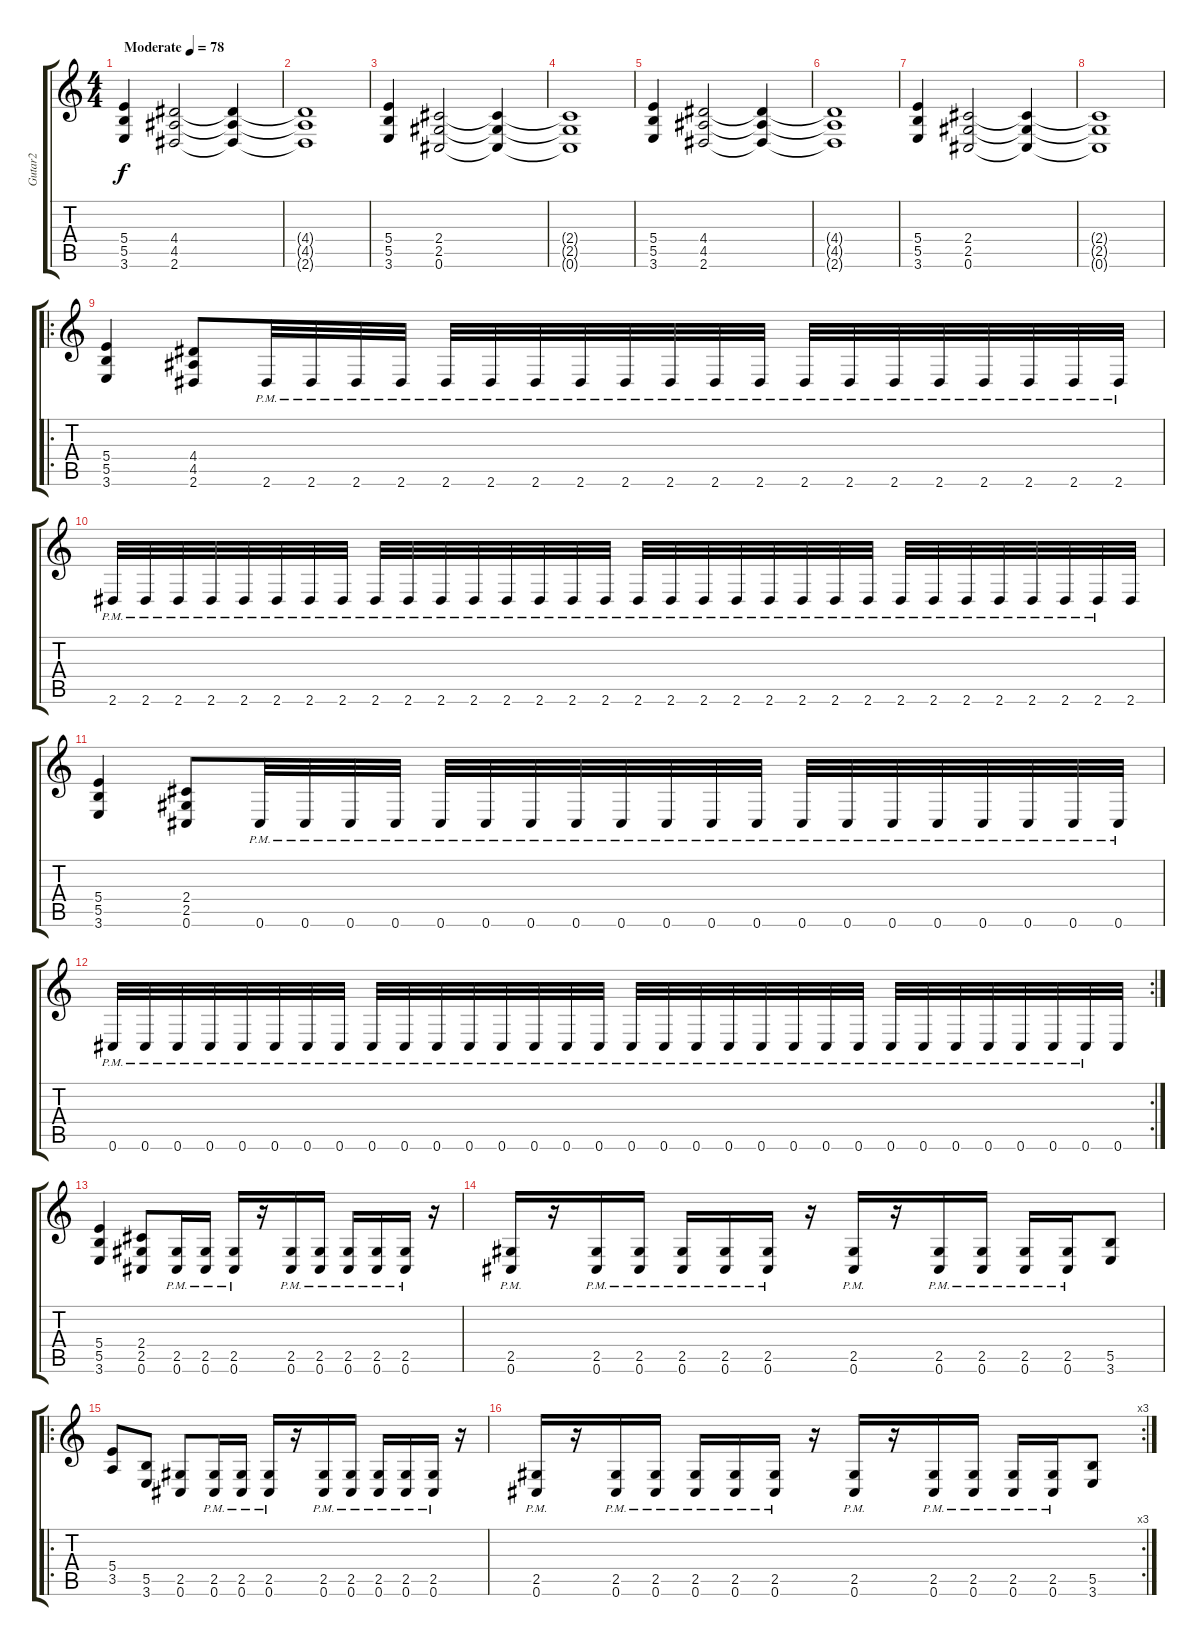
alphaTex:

\track ("Gutar2" "Gutar2") {instrument distortionguitar}
\staff {score tabs}
\tuning (Db4 Ab3 E3 B2 Gb2 Db2) {hide}
\ts (4 4)
\tempo (78 "Moderate")
\clef g2
\ks c
(5.4 5.5 3.6).4{dy f instrument distortionguitar} (4.4 4.5 2.6).2 (4.4{t} 4.5{t} 2.6{t}).4 |
(4.4{t} 4.5{t} 2.6{t}).1 |
(5.4 5.5 3.6).4 (2.4 2.5 0.6).2 (2.4{t} 2.5{t} 0.6{t}).4 |
(2.4{t} 2.5{t} 0.6{t}).1 |
(5.4 5.5 3.6).4 (4.4 4.5 2.6).2 (4.4{t} 4.5{t} 2.6{t}).4 |
(4.4{t} 4.5{t} 2.6{t}).1 |
(5.4 5.5 3.6).4 (2.4 2.5 0.6).2 (2.4{t} 2.5{t} 0.6{t}).4 |
(2.4{t} 2.5{t} 0.6{t}).1 |
\ro
(5.4 5.5 3.6).4 (4.4 4.5 2.6).8 2.6{pm}.32 2.6{pm}.32 2.6{pm}.32 2.6{pm}.32 2.6{pm}.32 2.6{pm}.32 2.6{pm}.32 2.6{pm}.32 2.6{pm}.32 2.6{pm}.32 2.6{pm}.32 2.6{pm}.32 2.6{pm}.32 2.6{pm}.32 2.6{pm}.32 2.6{pm}.32 2.6{pm}.32 2.6{pm}.32 2.6{pm}.32 2.6{pm}.32 |
2.6{pm}.32 2.6{pm}.32 2.6{pm}.32 2.6{pm}.32 2.6{pm}.32 2.6{pm}.32 2.6{pm}.32 2.6{pm}.32 2.6{pm}.32 2.6{pm}.32 2.6{pm}.32 2.6{pm}.32 2.6{pm}.32 2.6{pm}.32 2.6{pm}.32 2.6{pm}.32 2.6{pm}.32 2.6{pm}.32 2.6{pm}.32 2.6{pm}.32 2.6{pm}.32 2.6{pm}.32 2.6{pm}.32 2.6{pm}.32 2.6{pm}.32 2.6{pm}.32 2.6{pm}.32 2.6{pm}.32 2.6{pm}.32 2.6{pm}.32 2.6{pm}.32 2.6.32 |
(5.4 5.5 3.6).4 (2.4 2.5 0.6).8 0.6{pm}.32 0.6{pm}.32 0.6{pm}.32 0.6{pm}.32 0.6{pm}.32 0.6{pm}.32 0.6{pm}.32 0.6{pm}.32 0.6{pm}.32 0.6{pm}.32 0.6{pm}.32 0.6{pm}.32 0.6{pm}.32 0.6{pm}.32 0.6{pm}.32 0.6{pm}.32 0.6{pm}.32 0.6{pm}.32 0.6{pm}.32 0.6{pm}.32 |
\rc 2
0.6{pm}.32 0.6{pm}.32 0.6{pm}.32 0.6{pm}.32 0.6{pm}.32 0.6{pm}.32 0.6{pm}.32 0.6{pm}.32 0.6{pm}.32 0.6{pm}.32 0.6{pm}.32 0.6{pm}.32 0.6{pm}.32 0.6{pm}.32 0.6{pm}.32 0.6{pm}.32 0.6{pm}.32 0.6{pm}.32 0.6{pm}.32 0.6{pm}.32 0.6{pm}.32 0.6{pm}.32 0.6{pm}.32 0.6{pm}.32 0.6{pm}.32 0.6{pm}.32 0.6{pm}.32 0.6{pm}.32 0.6{pm}.32 0.6{pm}.32 0.6{pm}.32 0.6.32 |
(5.4 5.5 3.6).4 (2.4 2.5 0.6).8 (2.5{pm} 0.6{pm}).16 (2.5{pm} 0.6{pm}).16 (2.5{pm} 0.6{pm}).16 r.16 (2.5{pm} 0.6{pm}).16 (2.5{pm} 0.6{pm}).16 (2.5{pm} 0.6{pm}).16 (2.5{pm} 0.6{pm}).16 (2.5{pm} 0.6).16 r.16 |
(2.5{pm} 0.6{pm}).16 r.16 (2.5{pm} 0.6{pm}).16 (2.5{pm} 0.6{pm}).16 (2.5{pm} 0.6{pm}).16 (2.5{pm} 0.6).16 (2.5{pm} 0.6).16 r.16 (2.5{pm} 0.6{pm}).16 r.16 (2.5{pm} 0.6{pm}).16 (2.5{pm} 0.6{pm}).16 (2.5{pm} 0.6{pm}).16 (2.5{pm} 0.6).16 (5.5 3.6).8 |
\ro
(5.4 3.5).8 (5.5 3.6).8 (2.5 0.6).8 (2.5{pm} 0.6{pm}).16 (2.5{pm} 0.6{pm}).16 (2.5{pm} 0.6{pm}).16 r.16 (2.5{pm} 0.6{pm}).16 (2.5{pm} 0.6{pm}).16 (2.5{pm} 0.6{pm}).16 (2.5{pm} 0.6{pm}).16 (2.5{pm} 0.6).16 r.16 |
\rc 3
(2.5{pm} 0.6{pm}).16 r.16 (2.5{pm} 0.6{pm}).16 (2.5{pm} 0.6{pm}).16 (2.5{pm} 0.6{pm}).16 (2.5{pm} 0.6).16 (2.5{pm} 0.6).16 r.16 (2.5{pm} 0.6{pm}).16 r.16 (2.5{pm} 0.6{pm}).16 (2.5{pm} 0.6{pm}).16 (2.5{pm} 0.6{pm}).16 (2.5{pm} 0.6).16 (5.5 3.6).8
